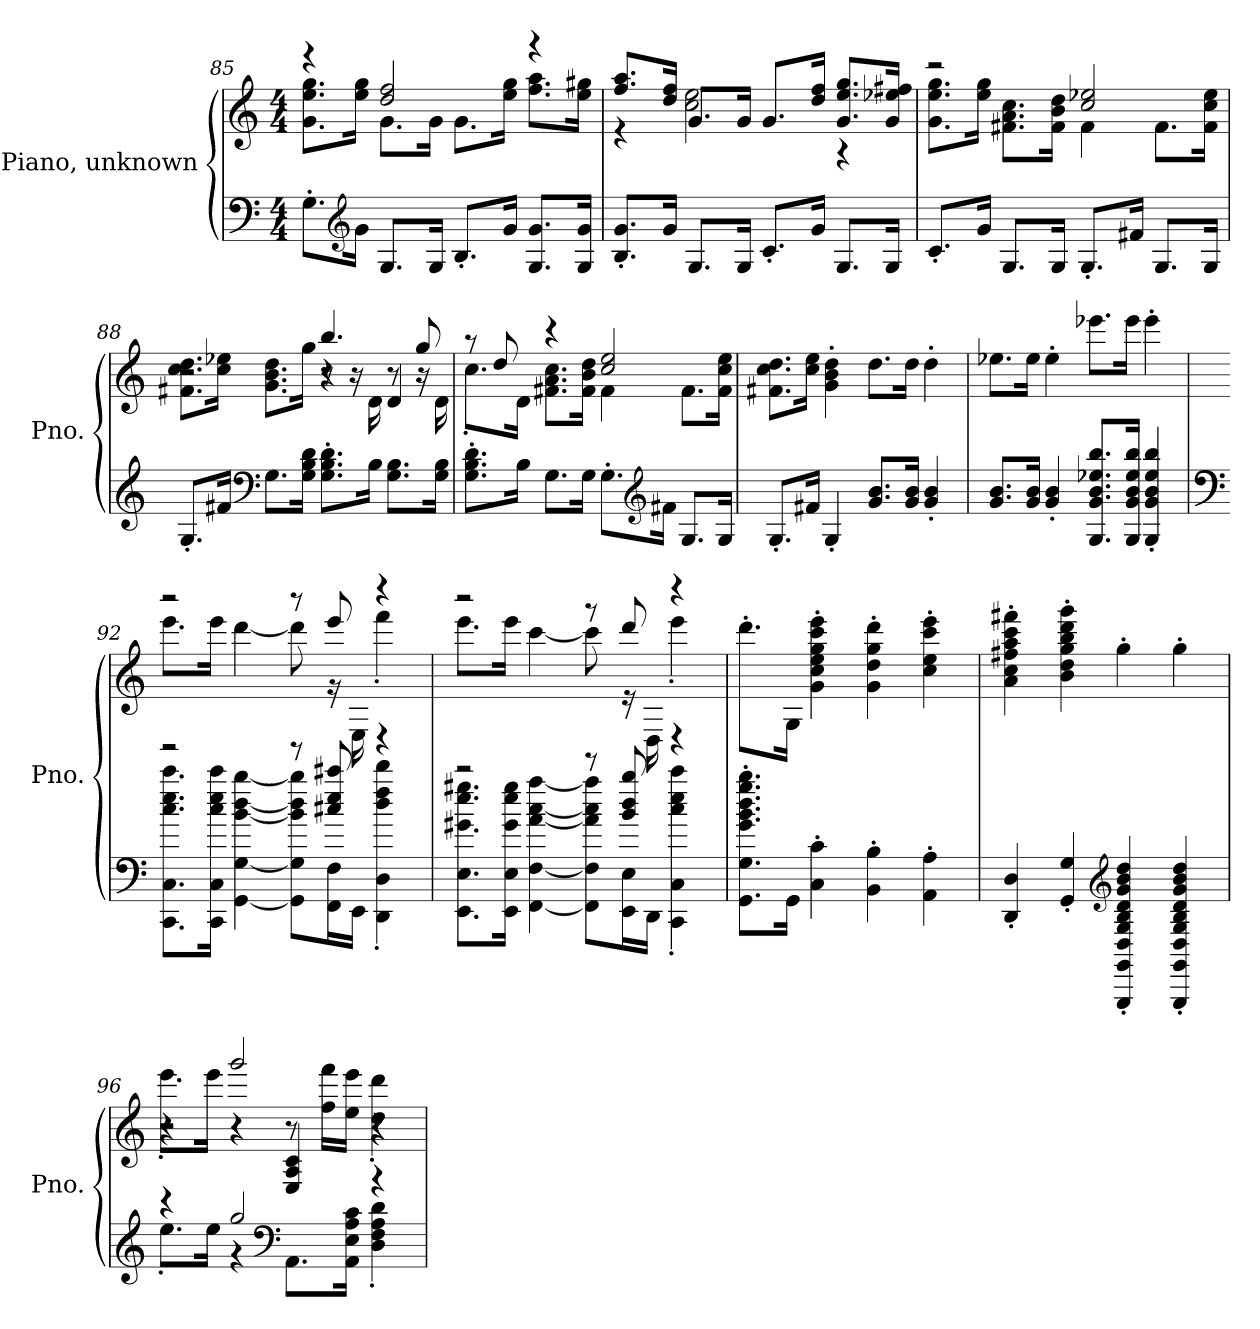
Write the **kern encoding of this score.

**kern	**kern
*part1	*part1
*staff2	*staff1
*I"Piano, unknown	*
*I'Pno.	*
!!LO:LB:g=z
*clefF4	*clefG2
*k[]	*k[]
*M4/4	*M4/4
=85	=85
*	*^
8.G'\L	4r	8.g\ 8.ee\ 8.gg\L
*clefG2	*	*
16g\Jk	.	16ee\ 16gg\Jk
8.G/L	2dd/ 2ff/	8.g\L
16G/Jk	.	16g\Jk
8.B'/L	.	8.g\L
16g/Jk	.	16ee\ 16gg\Jk
8.G/ 8.g/L	4r	8.ff\ 8.aa\L
16G/ 16g/Jk	.	16ee\ 16gg#X\Jk
=86	=86	=86
8.B/' 8.g/'L	8.ff/ 8.aa/L	4r
16g/Jk	16dd/ 16ff/Jk	.
8.G/L	8.g/L	2cc\ 2ee\
16G/Jk	16g/Jk	.
8.c'/L	8.g/L	.
16g/Jk	16dd/ 16ff/Jk	.
8.G/L	8.g/ 8.ee/ 8.gg/L	4r
16G/Jk	16g/ 16ee-X/ 16ff#X/Jk	.
=87	=87	=87
8.c'/L	2r	8.g\ 8.ee\ 8.gg\L
16g/Jk	.	16ee\ 16gg\Jk
8.G/L	.	8.f#X\ 8.a\ 8.cc\L
16G/Jk	.	16f#\ 16b\ 16dd\Jk
8.G'/L	2cc/ 2ee-X/	4f#\
16f#X/Jk	.	.
8.G/L	.	8.f#\L
16G/Jk	.	16f#\ 16cc\ 16ee-\Jk
!!LO:LB:g=z
=88	=88	=88
*	*	*^
8.G'/L	2r	8.f#X\ 8.cc\ 8.dd\L	2r
16f#X/Jk	.	16cc\ 16ee-X\Jk	.
*clefF4	*	*	*
8.G\L	.	8.g\ 8.b\ 8.dd\L	.
16G\ 16B\ 16d\Jk	.	16gg\Jk	.
8.G\' 8.B\' 8.d\'L	4.bb/	8r	4r
.	.	16r	.
16B\Jk	.	16d\	.
8.G\ 8.B\L	.	8r	4d/
.	8gg/	16r	.
16G\ 16B\Jk	.	16d\	.
*	*	*v	*v
=89	=89	=89
8.G\' 8.B\' 8.d\'L	8r	8.cc'\L
.	8dd/	.
16B\Jk	.	16d\Jk
8.G\L	4r	8.f#X\ 8.a\ 8.cc\L
16G\Jk	.	16f#\ 16b\ 16dd\Jk
8.G'\L	2cc/ 2ee/	4f#\
*clefG2	*	*
16f#X\Jk	.	.
8.G/L	.	8.f#\L
16G/Jk	.	16f#\ 16cc\ 16ee\Jk
*	*v	*v
=90	=90
8.G'/L	8.f#X\ 8.cc\ 8.dd\L
16f#X/Jk	16cc\ 16ee\Jk
4G'/	4g\' 4b\' 4dd\'
8.g/ 8.b/L	8.dd\L
16g/ 16b/Jk	16dd\Jk
4g/' 4b/'	4dd'\
!!LO:PB:g=z
=91	=91
8.g/ 8.b/L	8.ee-X\L
16g/ 16b/Jk	16ee-\Jk
4g/' 4b/'	4ee-'\
8.G/ 8.g/ 8.b/ 8.ee-X/ 8.bb/L	8.eee-X\L
16G/ 16g/ 16b/ 16ee-/ 16bb/Jk	16eee-\Jk
4G/' 4g/' 4b/' 4ee-/' 4bb/'	4eee-'\
=92	=92
*clefF4	*
*^	*^
2r	8.CC\ 8.C\ 8.cc\ 8.ee\ 8.ccc\L	2r	8.eee\L
.	16CC\ 16C\ 16cc\ 16ee\ 16ccc\Jk	.	16eee\Jk
.	[4GG\ [4G\ [4b\ [4dd\ [4bb\	.	[4ddd\
8r	8GG\] 8G\] 8b\] 8dd\] 8bb\]L	8r	8ddd\]
8cc#X/ 8ee/ 8ccc#X/	16FF\ 16F\L	8eee/	16r
.	16EE\JJ	.	16E\
4r	4DD\' 4D\' 4dd\' 4ff\' 4ddd\'	4r	4fff'\
=93	=93	=93	=93
2r	8.EE\ 8.E\ 8.g#X\ 8.ee\ 8.gg#X\L	2r	8.eee\L
.	16EE\ 16E\ 16g#\ 16ee\ 16gg#\Jk	.	16eee\Jk
.	[4FF\ [4F\ [4a\ [4cc\ [4aa\	.	[4ccc\
8r	8FF\] 8F\] 8a\] 8cc\] 8aa\]L	8r	8ccc\]
8b/ 8dd/ 8bb/	16EE\ 16E\L	8ddd/	16r
.	16DD\JJ	.	16D\
4r	4CC\' 4C\' 4cc\' 4ee\' 4ccc\'	4r	4eee'\
*v	*v	*	*
*	*v	*v
=94	=94
8.GG\' 8.G\' 8.g\' 8.b\' 8.dd\' 8.gg\' 8.bb\'L	8.ddd'\L
16GG\Jk	16G\Jk
4C\' 4c\'	4g\' 4cc\' 4ee\' 4gg\' 4ccc\' 4eee\'
4BB\' 4B\'	4g\' 4dd\' 4gg\' 4ddd\'
4AA\' 4A\'	4cc\' 4ee\' 4ccc\' 4eee\'
!!LO:LB:g=z
=95	=95
4DD/' 4D/'	4a\' 4cc\' 4ff#X\' 4aa\' 4ccc\' 4fff#X\'
4GG/' 4G/'	4b\' 4dd\' 4gg\' 4bb\' 4ddd\' 4ggg\'
*clefG2	*
4GGG/' 4GG/' 4D/' 4G/' 4B/' 4d/' 4g/' 4b/' 4dd/'	4gg'\
4GGG/' 4GG/' 4D/' 4G/' 4B/' 4d/' 4g/' 4b/' 4dd/'	4gg'\
=96	=96
*^	*^
*	*	*	*^
4r	8.ee'\L	4r	8.eee'\L	2r
.	16ee\Jk	.	16eee\Jk	.
2gg/	4r	2ggg/	4r	.
*clefF4	*	*	*	*
.	8.AA\L	.	8r	4E/ 4A/ 4c/
.	.	.	16ff\ 16fff\LL	.
.	16AA\ 16E\ 16A\ 16c\Jk	.	16ee\ 16eee\JJ	.
4r	4D\' 4F\' 4A\' 4d\'	4r	4dd\' 4ddd\'	4r
*v	*v	*	*	*
*	*v	*v	*v
=	=
*-	*-
